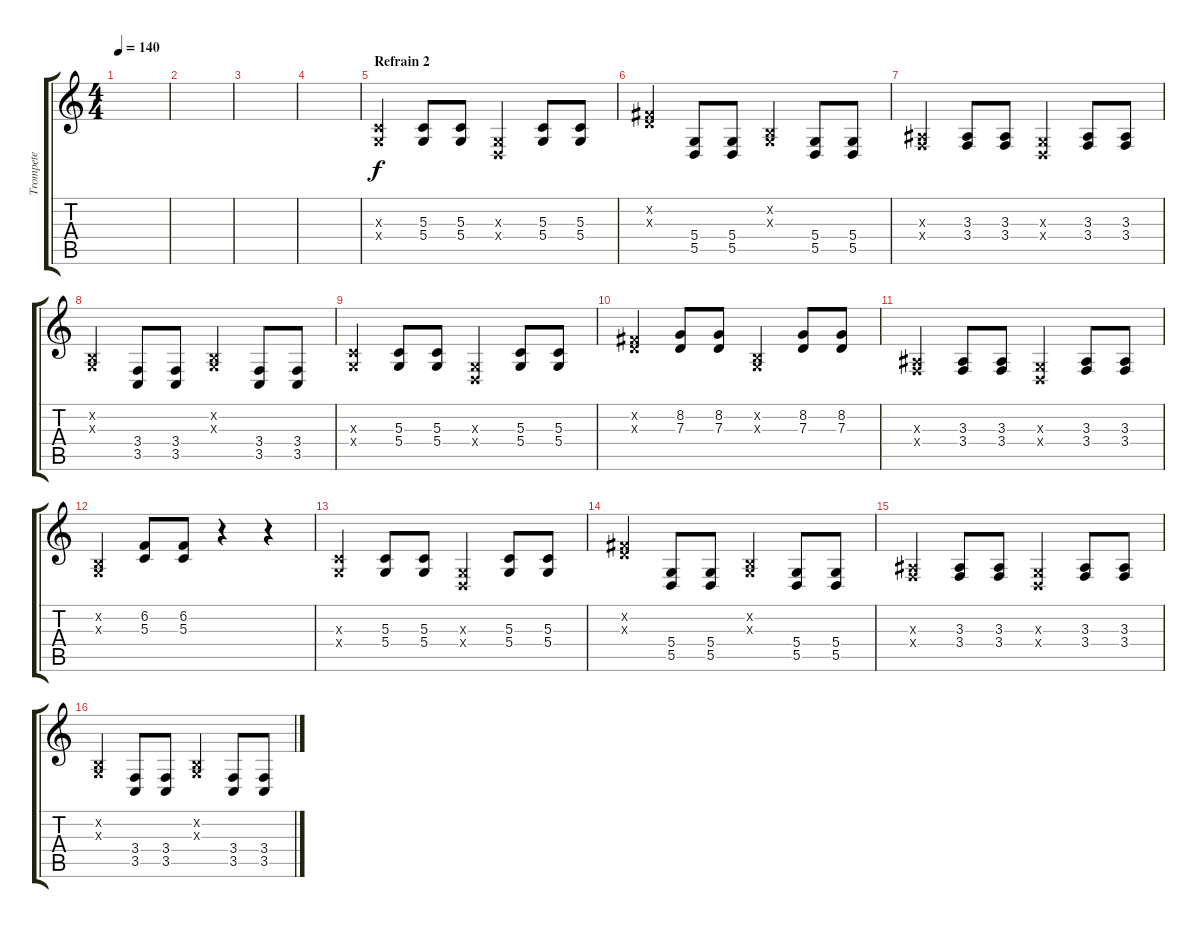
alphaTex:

\track ("Trompete" "Trompete") {instrument trumpet}
\staff {score tabs}
\tuning (E4 B3 G3 D3 A2 E2) {hide}
\ts (4 4)
\tempo 140
\clef g2
\ks c
|
|
|
|
\section ("" "Refrain 2")
(5.3{x} 5.4{x}).4 (5.3 5.4).8 (5.3 5.4).8 (0.3{x} 0.4{x}).4 (5.3 5.4).8 (5.3 5.4).8 |
(7.2{x} 7.3{x}).4 (5.4 5.5).8 (5.4 5.5).8 (0.2{x} 0.3{x}).4 (5.4 5.5).8 (5.4 5.5).8 |
(3.3{x} 3.4{x}).4 (3.3 3.4).8 (3.3 3.4).8 (0.3{x} 0.4{x}).4 (3.3 3.4).8 (3.3 3.4).8 |
(0.2{x} 0.3{x}).4 (3.4 3.5).8 (3.4 3.5).8 (0.2{x} 0.3{x}).4 (3.4 3.5).8 (3.4 3.5).8 |
(5.3{x} 5.4{x}).4 (5.3 5.4).8 (5.3 5.4).8 (0.3{x} 0.4{x}).4 (5.3 5.4).8 (5.3 5.4).8 |
(7.2{x} 7.3{x}).4 (8.2 7.3).8 (8.2 7.3).8 (0.2{x} 0.3{x}).4 (8.2 7.3).8 (8.2 7.3).8 |
(3.3{x} 3.4{x}).4 (3.3 3.4).8 (3.3 3.4).8 (0.3{x} 0.4{x}).4 (3.3 3.4).8 (3.3 3.4).8 |
(0.2{x} 0.3{x}).4 (6.2 5.3).8 (6.2 5.3).8 r.4 r.4 |
(5.3{x} 5.4{x}).4 (5.3 5.4).8 (5.3 5.4).8 (0.3{x} 0.4{x}).4 (5.3 5.4).8 (5.3 5.4).8 |
(7.2{x} 7.3{x}).4 (5.4 5.5).8 (5.4 5.5).8 (0.2{x} 0.3{x}).4 (5.4 5.5).8 (5.4 5.5).8 |
(3.3{x} 3.4{x}).4 (3.3 3.4).8 (3.3 3.4).8 (0.3{x} 0.4{x}).4 (3.3 3.4).8 (3.3 3.4).8 |
(0.2{x} 0.3{x}).4 (3.4 3.5).8 (3.4 3.5).8 (0.2{x} 0.3{x}).4 (3.4 3.5).8 (3.4 3.5).8
